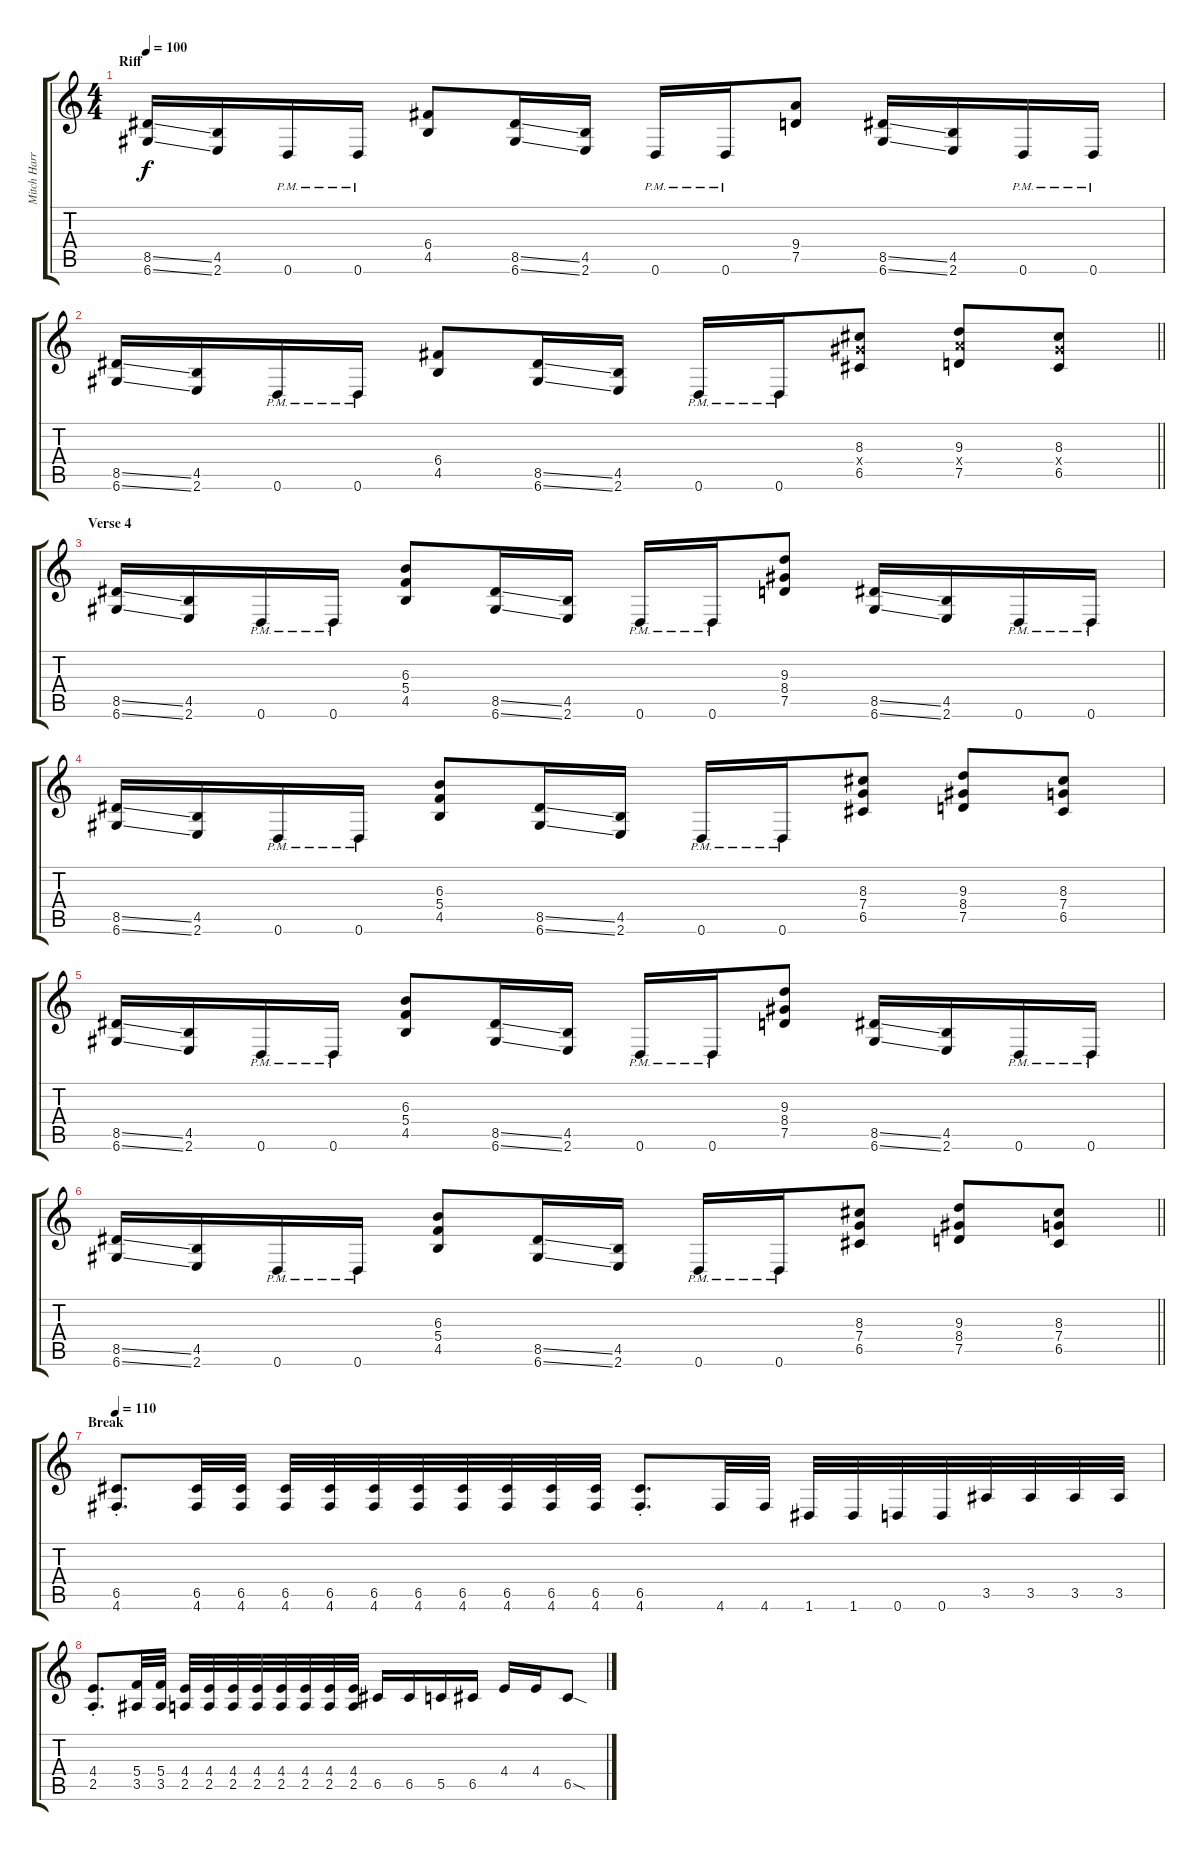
\track ("Mitch Harris " "Mitch Harr") {instrument distortionguitar}
\staff {score tabs}
\tuning (D4 A3 F3 C3 G2 D2) {hide}
\ts (4 4)
\section ("" "Riff")
\tempo 100
\clef g2
\ks c
(8.5{ss} 6.6{ss}).16{dy f} (4.5 2.6).16 0.6{pm}.16 0.6{pm}.16 (6.4 4.5).8 (8.5{ss} 6.6{ss}).16 (4.5 2.6).16 0.6{pm}.16 0.6{pm}.16 (9.4 7.5).8 (8.5{ss} 6.6{ss}).16 (4.5 2.6).16 0.6{pm}.16 0.6{pm}.16 |
\barLineRight lightlight
(8.5{ss} 6.6{ss}).16 (4.5 2.6).16 0.6{pm}.16 0.6{pm}.16 (6.4 4.5).8 (8.5{ss} 6.6{ss}).16 (4.5 2.6).16 0.6{pm}.16 0.6{pm}.16 (8.3 8.4{x} 6.5).8 (9.3 9.4{x} 7.5).8 (8.3 8.4{x} 6.5).8 |
\section ("" "Verse 4")
(8.5{ss} 6.6{ss}).16 (4.5 2.6).16 0.6{pm}.16 0.6{pm}.16 (6.3 5.4 4.5).8 (8.5{ss} 6.6{ss}).16 (4.5 2.6).16 0.6{pm}.16 0.6{pm}.16 (9.3 8.4 7.5).8 (8.5{ss} 6.6{ss}).16 (4.5 2.6).16 0.6{pm}.16 0.6{pm}.16 |
(8.5{ss} 6.6{ss}).16 (4.5 2.6).16 0.6{pm}.16 0.6{pm}.16 (6.3 5.4 4.5).8 (8.5{ss} 6.6{ss}).16 (4.5 2.6).16 0.6{pm}.16 0.6{pm}.16 (8.3 7.4 6.5).8 (9.3 8.4 7.5).8 (8.3 7.4 6.5).8 |
(8.5{ss} 6.6{ss}).16 (4.5 2.6).16 0.6{pm}.16 0.6{pm}.16 (6.3 5.4 4.5).8 (8.5{ss} 6.6{ss}).16 (4.5 2.6).16 0.6{pm}.16 0.6{pm}.16 (9.3 8.4 7.5).8 (8.5{ss} 6.6{ss}).16 (4.5 2.6).16 0.6{pm}.16 0.6{pm}.16 |
\barLineRight lightlight
(8.5{ss} 6.6{ss}).16 (4.5 2.6).16 0.6{pm}.16 0.6{pm}.16 (6.3 5.4 4.5).8 (8.5{ss} 6.6{ss}).16 (4.5 2.6).16 0.6{pm}.16 0.6{pm}.16 (8.3 7.4 6.5).8 (9.3 8.4 7.5).8 (8.3 7.4 6.5).8 |
\section ("" "Break")
\tempo 110
(6.5{st} 4.6{st}).8{d} (6.5 4.6).32 (6.5 4.6).32 (6.5 4.6).32 (6.5 4.6).32 (6.5 4.6).32 (6.5 4.6).32 (6.5 4.6).32 (6.5 4.6).32 (6.5 4.6).32 (6.5 4.6).32 (6.5{st} 4.6{st}).8{d} 4.6.32 4.6.32 1.6.32 1.6.32 0.6.32 0.6.32 3.5.32 3.5.32 3.5.32 3.5.32 |
(4.4{st} 2.5{st}).8{d} (5.4 3.5).32 (5.4 3.5).32 (4.4 2.5).32 (4.4 2.5).32 (4.4 2.5).32 (4.4 2.5).32 (4.4 2.5).32 (4.4 2.5).32 (4.4 2.5).32 (4.4 2.5).32 6.5.16 6.5.16 5.5.16 6.5.16 4.4.16 4.4.16 6.5{sod}.8
